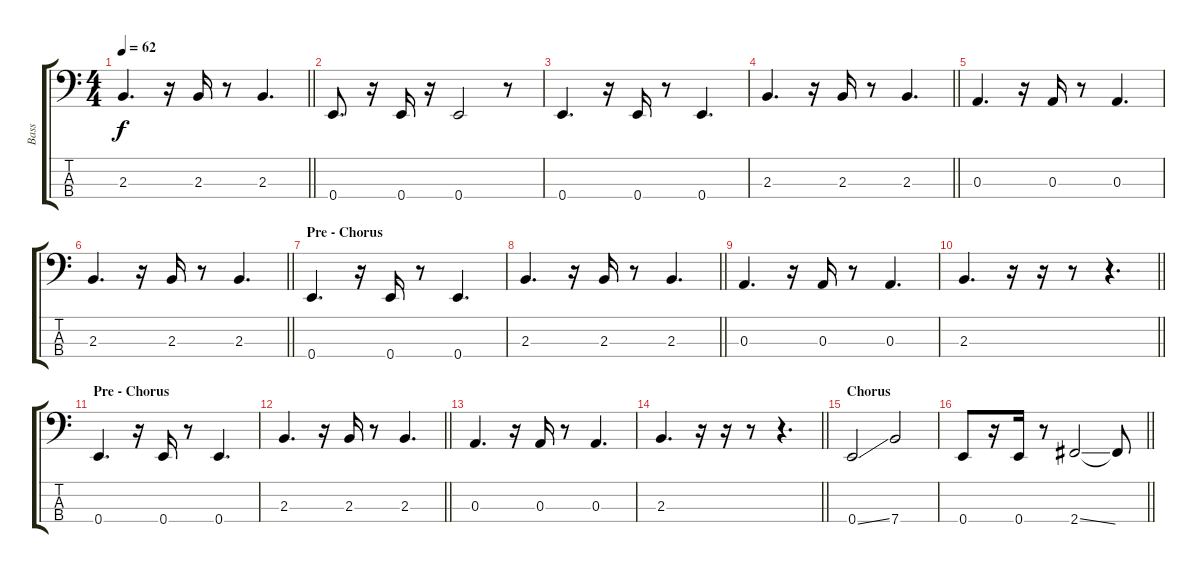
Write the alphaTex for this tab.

\track ("Bass" "Bass") {instrument electricbassfinger}
\staff {score tabs}
\tuning (G2 D2 A1 E1) {hide}
\ts (4 4)
\tempo 62
\clef f4
\barLineRight lightlight
\ks c
2.3.4{d dy f} r.16 2.3.16 r.8 2.3.4{d} |
0.4.8{d} r.16 0.4.16 r.16 0.4.2 r.8 |
0.4.4{d} r.16 0.4.16 r.8 0.4.4{d} |
\barLineRight lightlight
2.3.4{d} r.16 2.3.16 r.8 2.3.4{d} |
0.3.4{d} r.16 0.3.16 r.8 0.3.4{d} |
\barLineRight lightlight
2.3.4{d} r.16 2.3.16 r.8 2.3.4{d} |
\section ("" "Pre - Chorus")
0.4.4{d} r.16 0.4.16 r.8 0.4.4{d} |
\barLineRight lightlight
2.3.4{d} r.16 2.3.16 r.8 2.3.4{d} |
0.3.4{d} r.16 0.3.16 r.8 0.3.4{d} |
\barLineRight lightlight
2.3.4{d} r.16 r.16 r.8 r.4{d} |
\section ("" "Pre - Chorus")
0.4.4{d} r.16 0.4.16 r.8 0.4.4{d} |
\barLineRight lightlight
2.3.4{d} r.16 2.3.16 r.8 2.3.4{d} |
0.3.4{d} r.16 0.3.16 r.8 0.3.4{d} |
\barLineRight lightlight
2.3.4{d} r.16 r.16 r.8 r.4{d} |
\section ("" "Chorus")
0.4{ss}.2 7.4.2 |
\barLineRight lightlight
0.4.8 r.16 0.4.16 r.8 2.4{ss}.2 2.4{t}.8
